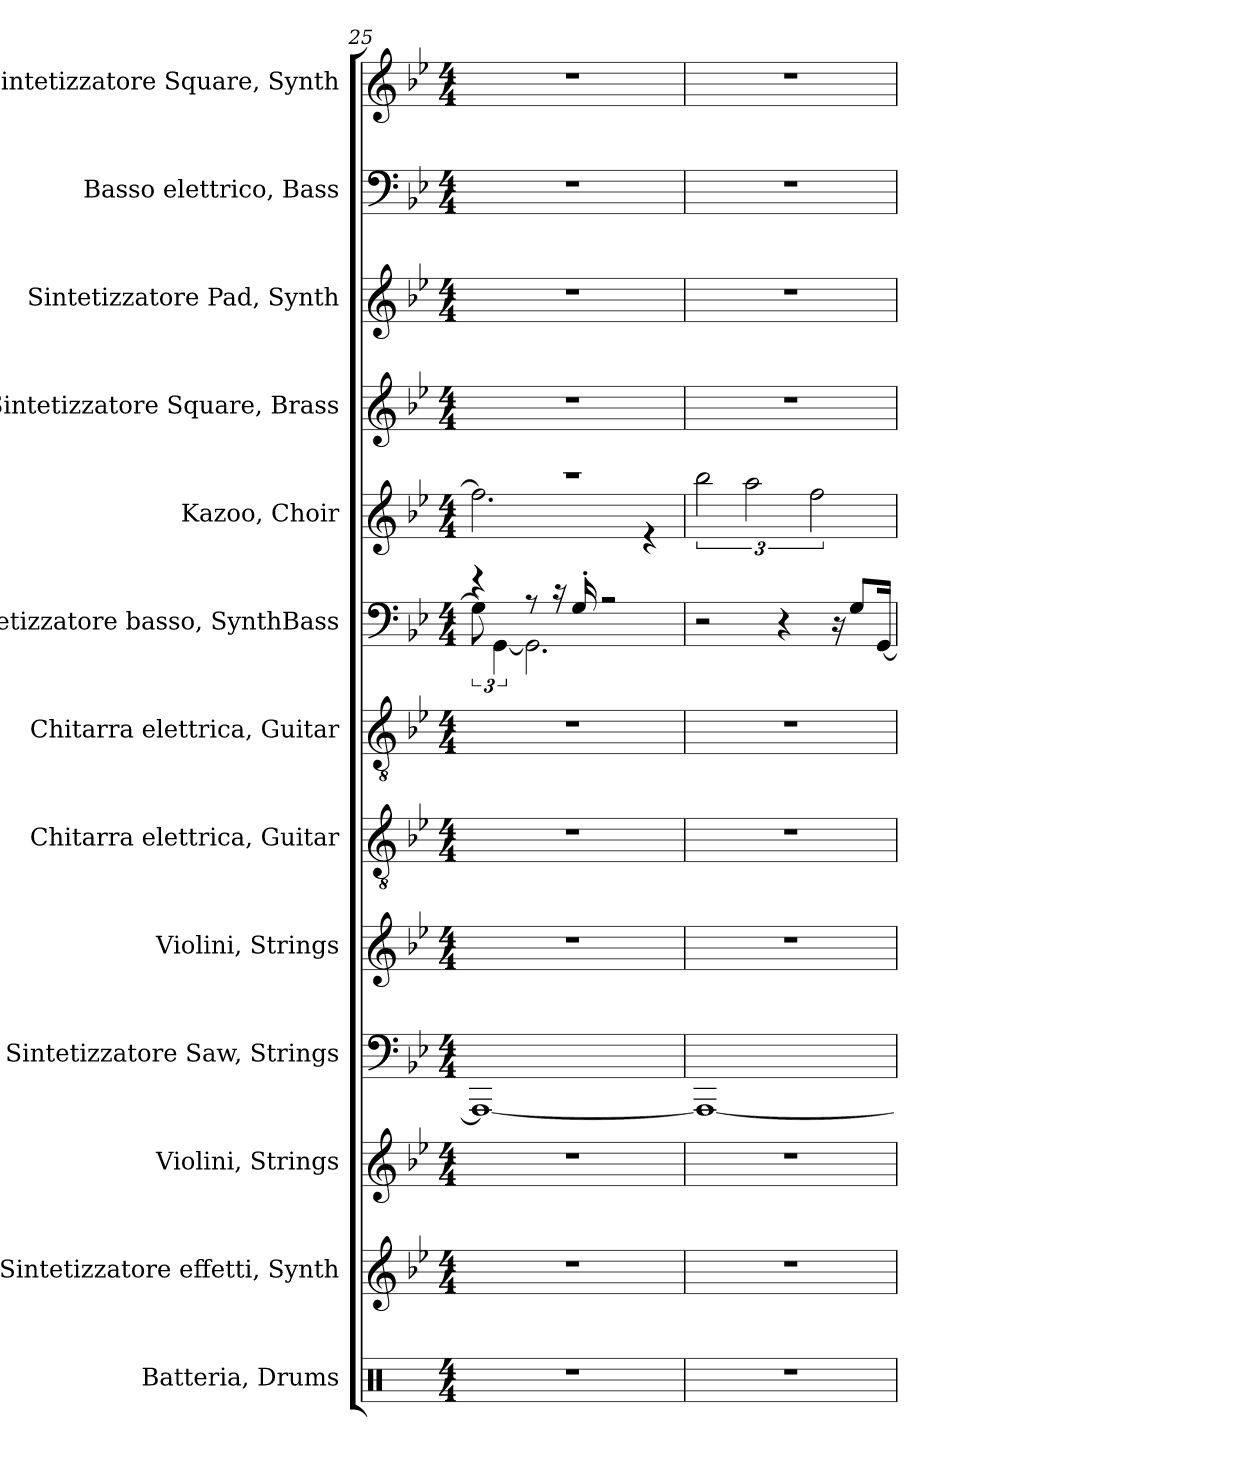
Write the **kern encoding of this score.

**kern	**kern	**kern	**kern	**kern	**kern	**kern	**kern	**kern	**kern	**kern	**kern	**kern
*part13	*part12	*part11	*part10	*part9	*part8	*part7	*part6	*part5	*part4	*part3	*part2	*part1
*staff13	*staff12	*staff11	*staff10	*staff9	*staff8	*staff7	*staff6	*staff5	*staff4	*staff3	*staff2	*staff1
*I"Batteria, Drums	*I"Sintetizzatore effetti, Synth	*I"Violini, Strings	*I"Sintetizzatore Saw, Strings	*I"Violini, Strings	*I"Chitarra elettrica, Guitar	*I"Chitarra elettrica, Guitar	*I"Sintetizzatore basso, SynthBass	*I"Kazoo, Choir	*I"Sintetizzatore Square, Brass	*I"Sintetizzatore Pad, Synth	*I"Basso elettrico, Bass	*I"Sintetizzatore Square, Synth
*I'Batt.	*I'Sint.	*I'Vl.	*I'Sint.	*I'Vl.	*I'Chit. el.	*I'Chit. el.	*I'Sint.	*I'Kaz.	*I'Sint.	*I'Sint.	*I'B. el.	*I'Sint.
*clefX	*clefG2	*clefG2	*clefF4	*clefG2	*clefGv2	*clefGv2	*clefF4	*clefG2	*clefG2	*clefG2	*clefF4	*clefG2
*	*	*	*	*	*	*	*	*	*	*	*ITrd7c12	*
*k[]	*k[b-e-]	*k[b-e-]	*k[b-e-]	*k[b-e-]	*k[b-e-]	*k[b-e-]	*k[b-e-]	*k[b-e-]	*k[b-e-]	*k[b-e-]	*k[b-e-]	*k[b-e-]
*M4/4	*M4/4	*M4/4	*M4/4	*M4/4	*M4/4	*M4/4	*M4/4	*M4/4	*M4/4	*M4/4	*M4/4	*M4/4
=25	=25	=25	=25	=25	=25	=25	=25	=25	=25	=25	=25	=25
*	*	*	*	*	*	*	*^	*^	*	*	*	*
1r	1r	1r	1AAA-_	1r	1r	1r	4r	12G\]	1r	2.ff\]	1r	1r	1r	1r
.	.	.	.	.	.	.	.	[6GG\	.	.	.	.	.	.
.	.	.	.	.	.	.	8r	2.GG\]	.	.	.	.	.	.
.	.	.	.	.	.	.	16r	.	.	.	.	.	.	.
.	.	.	.	.	.	.	16G'/	.	.	.	.	.	.	.
.	.	.	.	.	.	.	2r	.	.	.	.	.	.	.
.	.	.	.	.	.	.	.	.	.	4r	.	.	.	.
*	*	*	*	*	*	*	*v	*v	*	*	*	*	*	*
*	*	*	*	*	*	*	*	*v	*v	*	*	*	*
=26	=26	=26	=26	=26	=26	=26	=26	=26	=26	=26	=26	=26
1r	1r	1r	1AAA-_	1r	1r	1r	2r	3bb-\	1r	1r	1r	1r
.	.	.	.	.	.	.	.	3aa\	.	.	.	.
.	.	.	.	.	.	.	4r	.	.	.	.	.
.	.	.	.	.	.	.	.	3ff\	.	.	.	.
.	.	.	.	.	.	.	16r	.	.	.	.	.
.	.	.	.	.	.	.	8G/L	.	.	.	.	.
.	.	.	.	.	.	.	[16GG/Jk	.	.	.	.	.
=	=	=	=	=	=	=	=	=	=	=	=	=
*-	*-	*-	*-	*-	*-	*-	*-	*-	*-	*-	*-	*-
